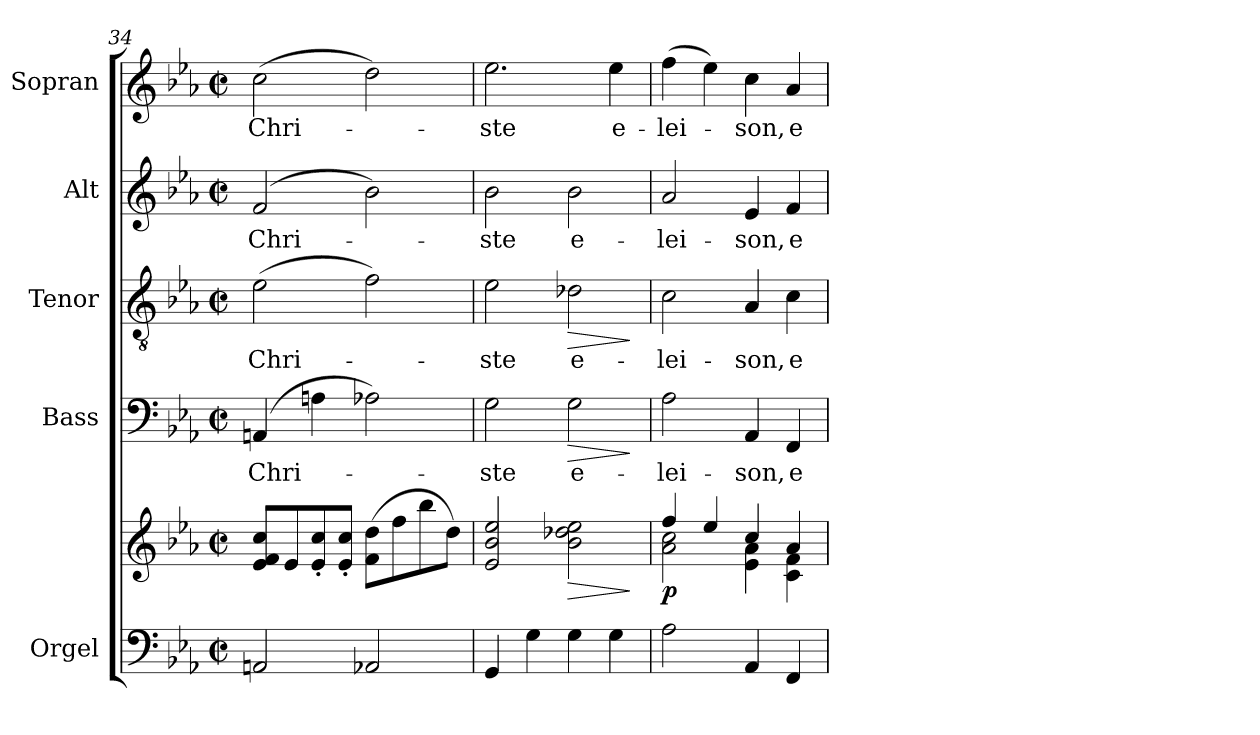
**kern	**kern	**dynam	**kern	**text	**dynam	**kern	**text	**dynam	**kern	**text	**kern	**text
*part5	*part5	*part5	*part4	*part4	*part4	*part3	*part3	*part3	*part2	*part2	*part1	*part1
*staff6	*staff5	*staff5/6	*staff4	*staff4	*staff4	*staff3	*staff3	*staff3	*staff2	*staff2	*staff1	*staff1
*I"Orgel	*	*	*I"Bass	*	*	*I"Tenor	*	*	*I"Alt	*	*I"Sopran	*
*I'Org.	*	*	*I'B.	*	*	*I'T.	*	*	*I'A.	*	*I'S.	*
*clefF4	*clefG2	*	*clefF4	*	*	*clefGv2	*	*	*clefG2	*	*clefG2	*
*k[b-e-a-]	*k[b-e-a-]	*	*k[b-e-a-]	*	*	*k[b-e-a-]	*	*	*k[b-e-a-]	*	*k[b-e-a-]	*
*E-:	*E-:	*	*E-:	*	*	*E-:	*	*	*E-:	*	*E-:	*
*M2/2	*M2/2	*	*M2/2	*	*	*M2/2	*	*	*M2/2	*	*M2/2	*
*met(c|)	*met(c|)	*	*met(c|)	*	*	*met(c|)	*	*	*met(c|)	*	*met(c|)	*
=34	=34	=34	=34	=34	=34	=34	=34	=34	=34	=34	=34	=34
!	!	!	!	!LO:LY:b	!	!	!LO:LY:b	!	!	!LO:LY:b	!	!LO:LY:b
2AAn/	8e-/ 8f/ 8cc/L	.	(4AAn/	Chri-	.	(>2e-\	Chri-	.	(2f/	Chri-	(>2cc\	Chri-
.	8e-/	.	.	.	.	.	.	.	.	.	.	.
.	8e-/'< 8cc/'<	.	4An\	.	.	.	.	.	.	.	.	.
.	8e-/'< 8cc/'<J	.	.	.	.	.	.	.	.	.	.	.
2AA-X/	(>8f\ 8dd\L	.	2A-X\)	.	.	2f\)	.	.	2b-\)	.	2dd\)	.
.	8ff\	.	.	.	.	.	.	.	.	.	.	.
.	8bb-\	.	.	.	.	.	.	.	.	.	.	.
.	8dd\J)	.	.	.	.	.	.	.	.	.	.	.
=35	=35	=35	=35	=35	=35	=35	=35	=35	=35	=35	=35	=35
!	!	!	!	!LO:LY:b	!	!	!LO:LY:b	!	!	!LO:LY:b	!	!LO:LY:b
4GG/	2e-/ 2b-/ 2ee-/	.	2G\	-ste	.	2e-\	-ste	.	2b-\	-ste	2.ee-\	-ste
4G\	.	.	.	.	.	.	.	.	.	.	.	.
!	!	!LO:HP:b	!	!LO:LY:b	!LO:HP:b	!	!LO:LY:b	!LO:HP:b	!	!LO:LY:b	!	!
4G\	2b-\ 2dd-X\ 2ee-\	>	2G\	e-	>	2d-X\	e-	>	2b-\	e-	.	.
!	!	!	!	!	!	!	!	!	!	!	!	!LO:LY:b
4G\	.	.	.	.	.	.	.	.	.	.	4ee-\	e-
.	.	]	.	.	]	.	.	]	.	.	.	.
=36	=36	=36	=36	=36	=36	=36	=36	=36	=36	=36	=36	=36
*	*^	*	*	*	*	*	*	*	*	*	*	*
!	!	!	!LO:DY:b	!	!LO:LY:b	!	!	!LO:LY:b	!	!	!LO:LY:b	!	!LO:LY:b
2A-\	4ff/	2a-\ 2cc\	p	2A-\	-lei-	.	2c\	-lei-	.	2a-/	-lei-	(>4ff\	-lei-
.	4ee-/	.	.	.	.	.	.	.	.	.	.	4ee-\)	.
!	!	!	!	!	!LO:LY:b	!	!	!LO:LY:b	!	!	!LO:LY:b	!	!LO:LY:b
4AA-/	4cc/	4e-\ 4a-\	.	4AA-/	-son,	.	4A-/	-son,	.	4e-/	-son,	4cc\	-son,
!	!	!	!	!	!LO:LY:b	!	!	!LO:LY:b	!	!	!LO:LY:b	!	!LO:LY:b
4FF/	4a-/	4c\ 4f\	.	4FF/	e-	.	4c\	e-	.	4f/	e-	4a-/	e-
*	*v	*v	*	*	*	*	*	*	*	*	*	*	*
=	=	=	=	=	=	=	=	=	=	=	=	=
*-	*-	*-	*-	*-	*-	*-	*-	*-	*-	*-	*-	*-
